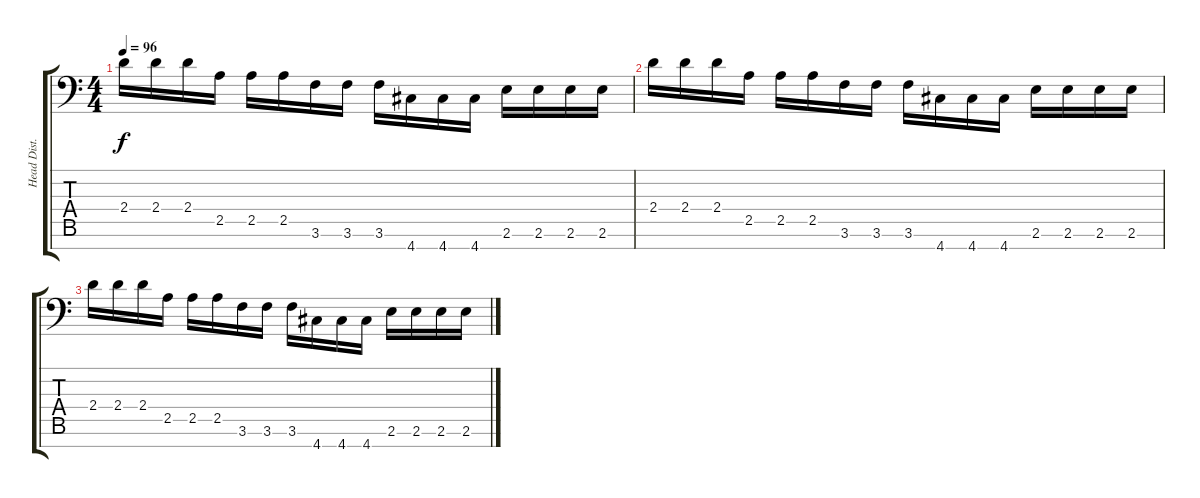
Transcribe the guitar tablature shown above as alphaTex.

\track ("Head Dist." "Head Dist.") {instrument distortionguitar}
\staff {score tabs}
\tuning (D4 A3 F3 C3 G2 D2 A1) {hide}
\ts (4 4)
\tempo 96
\clef f4
\ks c
2.4.16{dy f} 2.4.16 2.4.16 2.5.16 2.5.16 2.5.16 3.6.16 3.6.16 3.6.16 4.7.16 4.7.16 4.7.16 2.6.16 2.6.16 2.6.16 2.6.16 |
2.4.16 2.4.16 2.4.16 2.5.16 2.5.16 2.5.16 3.6.16 3.6.16 3.6.16 4.7.16 4.7.16 4.7.16 2.6.16 2.6.16 2.6.16 2.6.16 |
2.4.16 2.4.16 2.4.16 2.5.16 2.5.16 2.5.16 3.6.16 3.6.16 3.6.16 4.7.16 4.7.16 4.7.16 2.6.16 2.6.16 2.6.16 2.6.16
